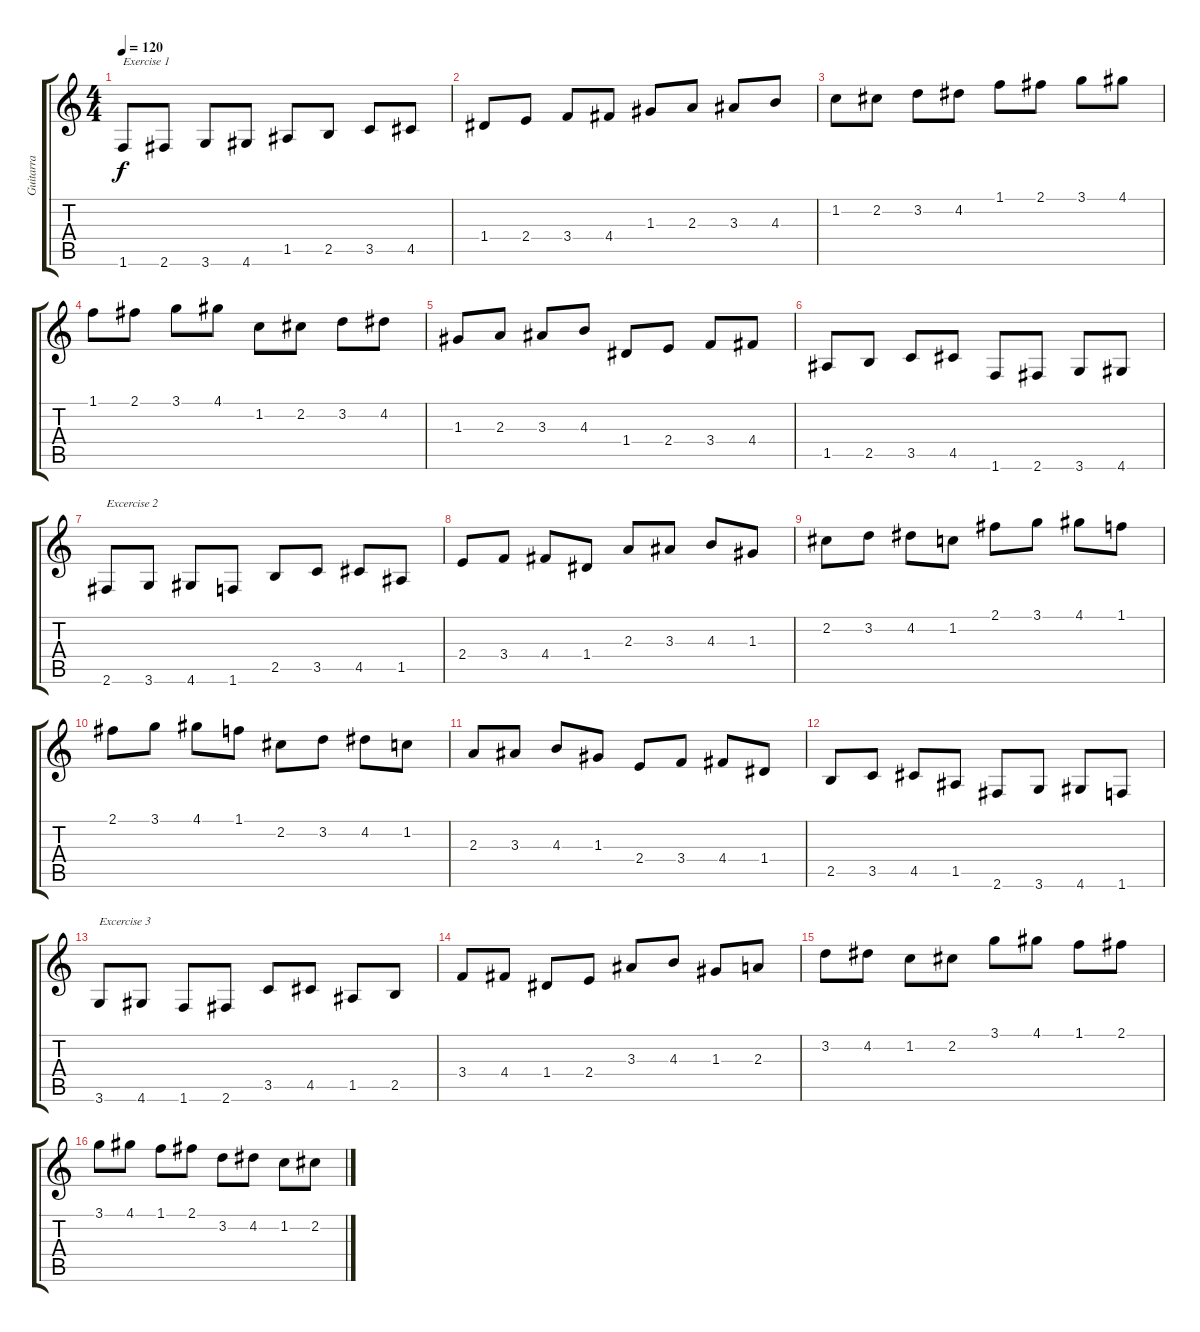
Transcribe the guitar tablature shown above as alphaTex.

\track ("Guitarra " "Guitarra ") {instrument acousticguitarnylon}
\staff {score tabs}
\tuning (E4 B3 G3 D3 A2 E2) {hide}
\ts (4 4)
\tempo 120
\clef g2
\ks c
1.6.8{txt "Exercise 1" dy f instrument acousticguitarnylon} 2.6.8 3.6.8 4.6.8 1.5.8 2.5.8 3.5.8 4.5.8 |
1.4.8 2.4.8 3.4.8 4.4.8 1.3.8 2.3.8 3.3.8 4.3.8 |
1.2.8 2.2.8 3.2.8 4.2.8 1.1.8 2.1.8 3.1.8 4.1.8 |
1.1.8 2.1.8 3.1.8 4.1.8 1.2.8 2.2.8 3.2.8 4.2.8 |
1.3.8 2.3.8 3.3.8 4.3.8 1.4.8 2.4.8 3.4.8 4.4.8 |
1.5.8 2.5.8 3.5.8 4.5.8 1.6.8 2.6.8 3.6.8 4.6.8 |
2.6.8{txt "Excercise 2"} 3.6.8 4.6.8 1.6.8 2.5.8 3.5.8 4.5.8 1.5.8 |
2.4.8 3.4.8 4.4.8 1.4.8 2.3.8 3.3.8 4.3.8 1.3.8 |
2.2.8 3.2.8 4.2.8 1.2.8 2.1.8 3.1.8 4.1.8 1.1.8 |
2.1.8 3.1.8 4.1.8 1.1.8 2.2.8 3.2.8 4.2.8 1.2.8 |
2.3.8 3.3.8 4.3.8 1.3.8 2.4.8 3.4.8 4.4.8 1.4.8 |
2.5.8 3.5.8 4.5.8 1.5.8 2.6.8 3.6.8 4.6.8 1.6.8 |
3.6.8{txt "Excercise 3"} 4.6.8 1.6.8 2.6.8 3.5.8 4.5.8 1.5.8 2.5.8 |
3.4.8 4.4.8 1.4.8 2.4.8 3.3.8 4.3.8 1.3.8 2.3.8 |
3.2.8 4.2.8 1.2.8 2.2.8 3.1.8 4.1.8 1.1.8 2.1.8 |
3.1.8 4.1.8 1.1.8 2.1.8 3.2.8 4.2.8 1.2.8 2.2.8
